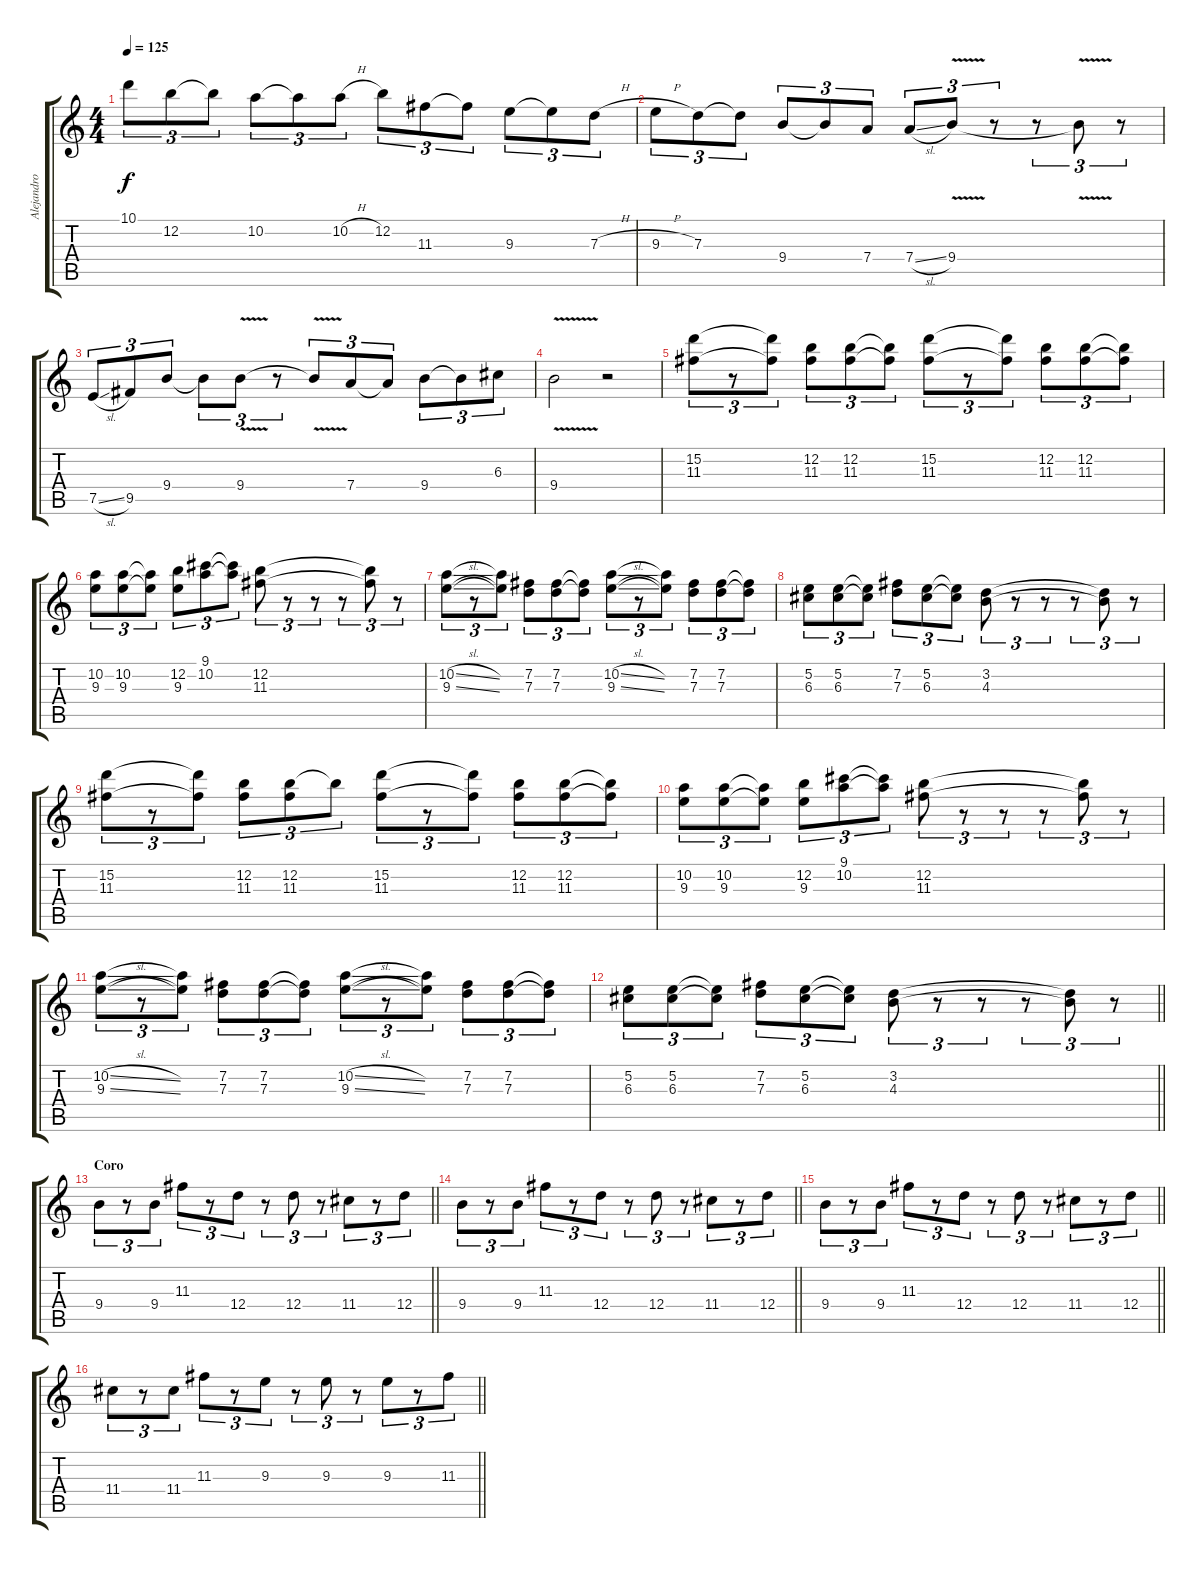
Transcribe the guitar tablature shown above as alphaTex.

\track ("Alejandro Marcovich" "Alejandro ") {instrument distortionguitar}
\staff {score tabs}
\tuning (E4 B3 G3 D3 A2 E2) {hide}
\ts (4 4)
\tempo 125
\clef g2
\ks c
10.1{t}.8{tu (3 2) dy f} 12.2.8{tu (3 2)} 12.2{t}.8{tu (3 2)} 10.2.8{tu (3 2)} 10.2{t}.8{tu (3 2)} 10.2{h}.8{tu (3 2)} 12.2.8{tu (3 2)} 11.3.8{tu (3 2)} 11.3{t}.8{tu (3 2)} 9.3.8{tu (3 2)} 9.3{t}.8{tu (3 2)} 7.3{h}.8{tu (3 2)} |
9.3{h}.8{tu (3 2)} 7.3.8{tu (3 2)} 7.3{t}.8{tu (3 2)} 9.4.8{tu (3 2)} 9.4{t}.8{tu (3 2)} 7.4.8{tu (3 2)} 7.4{sl}.8{tu (3 2)} 9.4{v}.8{tu (3 2)} r.8{tu (3 2)} r.8{tu (3 2)} 9.4{t}.8{tu (3 2)} r.8{tu (3 2)} |
7.5{sl}.8{tu (3 2)} 9.5.8{tu (3 2)} 9.4.8{tu (3 2)} 9.4{t}.8{tu (3 2)} 9.4{v}.8{tu (3 2)} r.8{tu (3 2)} 9.4{t}.8{tu (3 2)} 7.4.8{tu (3 2)} 7.4{t}.8{tu (3 2)} 9.4.8{tu (3 2)} 9.4{t}.8{tu (3 2)} 6.3.8{tu (3 2)} |
9.4{v}.2 r.2 |
(15.2 11.3).8{tu (3 2)} r.8{tu (3 2)} (15.2{t} 11.3{t}).8{tu (3 2)} (12.2 11.3).8{tu (3 2)} (12.2 11.3).8{tu (3 2)} (12.2{t} 11.3{t}).8{tu (3 2)} (15.2 11.3).8{tu (3 2)} r.8{tu (3 2)} (15.2{t} 11.3{t}).8{tu (3 2)} (12.2 11.3).8{tu (3 2)} (12.2 11.3).8{tu (3 2)} (12.2{t} 11.3{t}).8{tu (3 2)} |
(10.2 9.3).8{tu (3 2)} (10.2 9.3).8{tu (3 2)} (10.2{t} 9.3{t}).8{tu (3 2)} (12.2 9.3).8{tu (3 2)} (9.1 10.2).8{tu (3 2)} (9.1{t} 10.2{t}).8{tu (3 2)} (12.2 11.3).8{tu (3 2)} r.8{tu (3 2)} r.8{tu (3 2)} r.8{tu (3 2)} (12.2{t} 11.3{t}).8{tu (3 2)} r.8{tu (3 2)} |
(10.2{sl} 9.3{sl}).8{tu (3 2)} r.8{tu (3 2)} (10.2{t} 9.3{t}).8{tu (3 2)} (7.2 7.3).8{tu (3 2)} (7.2 7.3).8{tu (3 2)} (7.2{t} 7.3{t}).8{tu (3 2)} (10.2{sl} 9.3{sl}).8{tu (3 2)} r.8{tu (3 2)} (10.2{t} 9.3{t}).8{tu (3 2)} (7.2 7.3).8{tu (3 2)} (7.2 7.3).8{tu (3 2)} (7.2{t} 7.3{t}).8{tu (3 2)} |
(5.2 6.3).8{tu (3 2)} (5.2 6.3).8{tu (3 2)} (5.2{t} 6.3{t}).8{tu (3 2)} (7.2 7.3).8{tu (3 2)} (5.2 6.3).8{tu (3 2)} (5.2{t} 6.3{t}).8{tu (3 2)} (3.2 4.3).8{tu (3 2)} r.8{tu (3 2)} r.8{tu (3 2)} r.8{tu (3 2)} (3.2{t} 4.3{t}).8{tu (3 2)} r.8{tu (3 2)} |
(15.2 11.3).8{tu (3 2)} r.8{tu (3 2)} (15.2{t} 11.3{t}).8{tu (3 2)} (12.2 11.3).8{tu (3 2)} (12.2 11.3).8{tu (3 2)} 12.2{t}.8{tu (3 2)} (15.2 11.3).8{tu (3 2)} r.8{tu (3 2)} (15.2{t} 11.3{t}).8{tu (3 2)} (12.2 11.3).8{tu (3 2)} (12.2 11.3).8{tu (3 2)} (12.2{t} 11.3{t}).8{tu (3 2)} |
(10.2 9.3).8{tu (3 2)} (10.2 9.3).8{tu (3 2)} (10.2{t} 9.3{t}).8{tu (3 2)} (12.2 9.3).8{tu (3 2)} (9.1 10.2).8{tu (3 2)} (9.1{t} 10.2{t}).8{tu (3 2)} (12.2 11.3).8{tu (3 2)} r.8{tu (3 2)} r.8{tu (3 2)} r.8{tu (3 2)} (12.2{t} 11.3{t}).8{tu (3 2)} r.8{tu (3 2)} |
(10.2{sl} 9.3{sl}).8{tu (3 2)} r.8{tu (3 2)} (10.2{t} 9.3{t}).8{tu (3 2)} (7.2 7.3).8{tu (3 2)} (7.2 7.3).8{tu (3 2)} (7.2{t} 7.3{t}).8{tu (3 2)} (10.2{sl} 9.3{sl}).8{tu (3 2)} r.8{tu (3 2)} (10.2{t} 9.3{t}).8{tu (3 2)} (7.2 7.3).8{tu (3 2)} (7.2 7.3).8{tu (3 2)} (7.2{t} 7.3{t}).8{tu (3 2)} |
\barLineRight lightlight
(5.2 6.3).8{tu (3 2)} (5.2 6.3).8{tu (3 2)} (5.2{t} 6.3{t}).8{tu (3 2)} (7.2 7.3).8{tu (3 2)} (5.2 6.3).8{tu (3 2)} (5.2{t} 6.3{t}).8{tu (3 2)} (3.2 4.3).8{tu (3 2)} r.8{tu (3 2)} r.8{tu (3 2)} r.8{tu (3 2)} (3.2{t} 4.3{t}).8{tu (3 2)} r.8{tu (3 2)} |
\section ("" "Coro")
\barLineRight lightlight
9.4.8{tu (3 2)} r.8{tu (3 2)} 9.4.8{tu (3 2)} 11.3.8{tu (3 2)} r.8{tu (3 2)} 12.4.8{tu (3 2)} r.8{tu (3 2)} 12.4.8{tu (3 2)} r.8{tu (3 2)} 11.4.8{tu (3 2)} r.8{tu (3 2)} 12.4.8{tu (3 2)} |
\barLineRight lightlight
9.4.8{tu (3 2)} r.8{tu (3 2)} 9.4.8{tu (3 2)} 11.3.8{tu (3 2)} r.8{tu (3 2)} 12.4.8{tu (3 2)} r.8{tu (3 2)} 12.4.8{tu (3 2)} r.8{tu (3 2)} 11.4.8{tu (3 2)} r.8{tu (3 2)} 12.4.8{tu (3 2)} |
\barLineRight lightlight
9.4.8{tu (3 2)} r.8{tu (3 2)} 9.4.8{tu (3 2)} 11.3.8{tu (3 2)} r.8{tu (3 2)} 12.4.8{tu (3 2)} r.8{tu (3 2)} 12.4.8{tu (3 2)} r.8{tu (3 2)} 11.4.8{tu (3 2)} r.8{tu (3 2)} 12.4.8{tu (3 2)} |
\barLineRight lightlight
11.4.8{tu (3 2)} r.8{tu (3 2)} 11.4.8{tu (3 2)} 11.3.8{tu (3 2)} r.8{tu (3 2)} 9.3.8{tu (3 2)} r.8{tu (3 2)} 9.3.8{tu (3 2)} r.8{tu (3 2)} 9.3.8{tu (3 2)} r.8{tu (3 2)} 11.3.8{tu (3 2)}
